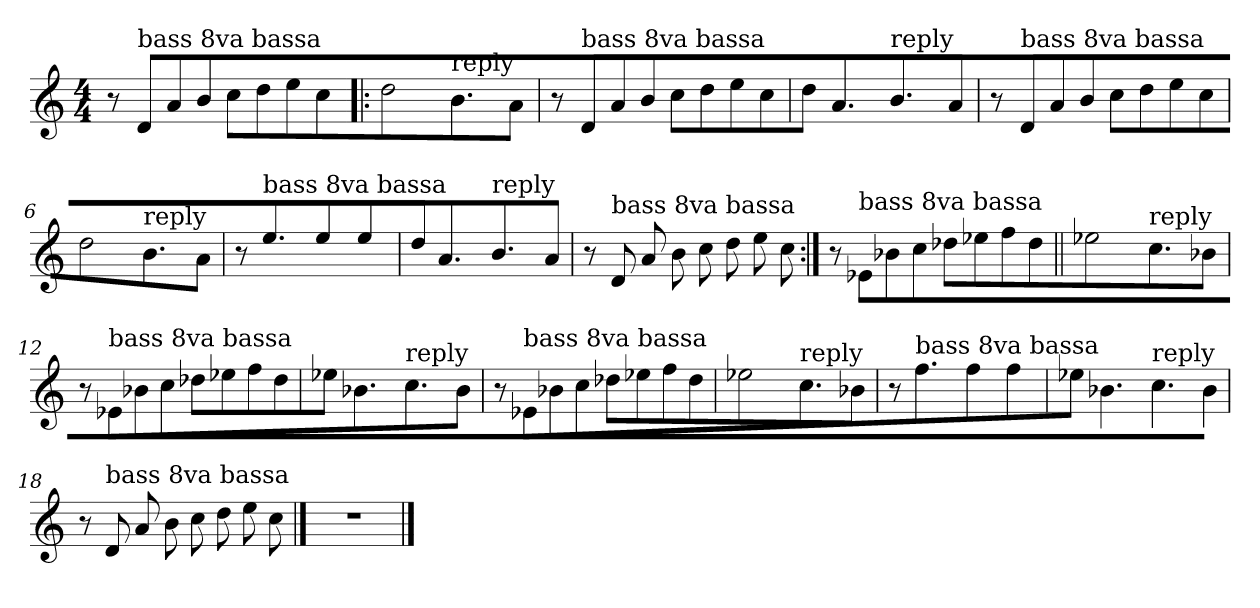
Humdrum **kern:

**kern
*part1
*staff1
*clefG2
*k[]
*C:
*M4/4
=1
8r
!LO:TX:a:t=bass 8va bassa
8dL
8a
8b
8ccL
8dd
8ee
8cc
=2!|:
2dd
!LO:TX:a:t=reply
4.b
8aJ
=3
8r
!LO:TX:a:t=bass 8va bassa
8dL
8a
8b
8ccL
8dd
8ee
8cc
=4
8ddJ
4.a
!LO:TX:a:t=reply
4.b
8aJ
!!LO:LB:g=z
=5
8r
!LO:TX:a:t=bass 8va bassa
8dL
8a
8b
8ccL
8dd
8ee
8cc
=6
2dd
!LO:TX:a:t=reply
4.b
8aJ
=7
8r
!LO:TX:a:t=bass 8va bassa
4.ee
4ee
4ee
=8
8ddJ
4.a
!LO:TX:a:t=reply
4.b
8aJ
=9
8r
!LO:TX:a:t=bass 8va bassa
8dL
8a
8b
8ccL
8dd
8ee
8cc
!!LO:LB:g=z
=10:|!
8r
!LO:TX:a:t=bass 8va bassa
8e-L
8b-
8cc
8dd-L
8ee-
8ff
8dd-
=11||
2ee-
!LO:TX:a:t=reply
4.cc
8b-J
=12
8r
!LO:TX:a:t=bass 8va bassa
8e-L
8b-
8cc
8dd-L
8ee-
8ff
8dd-
=13
8ee-J
4.b-
!LO:TX:a:t=reply
4.cc
8b-J
!!LO:LB:g=z
=14
8r
!LO:TX:a:t=bass 8va bassa
8e-L
8b-
8cc
8dd-L
8ee-
8ff
8dd-
=15
2ee-
!LO:TX:a:t=reply
4.cc
8b-J
=16
8r
!LO:TX:a:t=bass 8va bassa
4.ff
4ff
4ff
=17
8ee-J
4.b-
!LO:TX:a:t=reply
4.cc
8b-J
=18
8r
!LO:TX:a:t=bass 8va bassa
8dL
8a
8b
8ccL
8dd
8ee
8cc
!!LO:LB:g=z
==19
1r
==
*-
